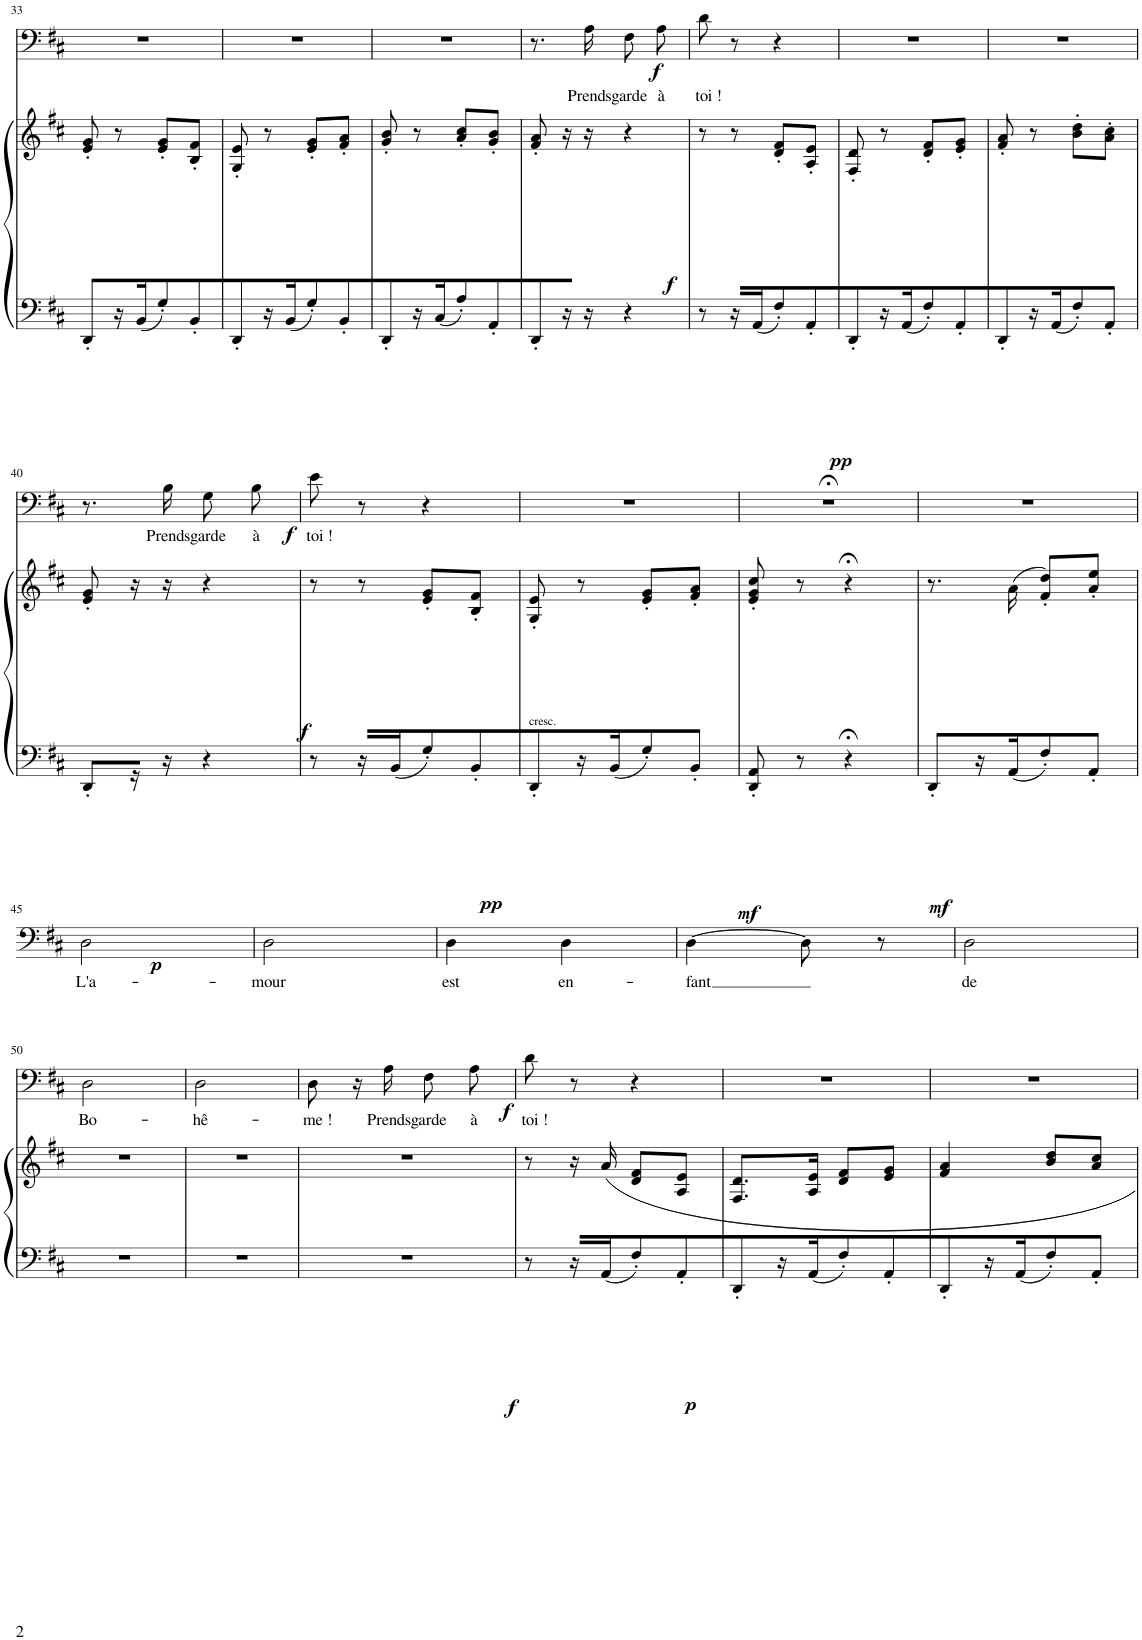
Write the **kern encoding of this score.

**kern	**kern	**dynam	**kern	**text	**dynam
*part2	*part2	*part2	*part1	*part1	*part1
*staff3	*staff2	*staff2/3	*staff1	*staff1	*staff1
*I"Piano	*	*	*I"BASSES Hommes  du peuple	*	*
*I'Pno	*	*	*	*	*
!!LO:PB:g=z
*clefF4	*clefG2	*	*clefF4	*	*
*k[f#c#]	*k[f#c#]	*	*k[f#c#]	*	*
*M2/4	*M2/4	*	*M2/4	*	*
=33	=33	=33	=33	=33	=33
8DD'/L	8e/' 8g/'	.	2r	.	.
16r	8r	.	.	.	.
16BB/J	.	.	.	.	.
8G'/	8e/' 8g/'L	.	.	.	.
8BB'/	8B/' 8f#/'J	.	.	.	.
=34	=34	=34	=34	=34	=34
8DD'/	8G/' 8e/'	.	2r	.	.
16r	8r	.	.	.	.
16BB/J	.	.	.	.	.
8G'/	8e/' 8g/'L	.	.	.	.
8BB'/	8f#/' 8a/'J	.	.	.	.
=35	=35	=35	=35	=35	=35
8DD'/	8g/' 8b/'	.	2r	.	.
16r	8r	.	.	.	.
16C#/J	.	.	.	.	.
8A'/	8a/' 8cc#/'L	.	.	.	.
8AA'/	8g/' 8b/'J	.	.	.	.
=36	=36	=36	=36	=36	=36
8DD'/	8f#/' 8a/'	.	8.r	.	.
16r	16r	.	.	.	.
!	!	!LO:DY:b	!	!LO:LY:b	!LO:DY:b
16r	16r	f	16A\	Prends	f
!	!	!	!	!LO:LY:b	!
4r	4r	.	8F#\L	garde	.
!	!	!	!	!LO:LY:b	!
.	.	.	8A\J	à	.
=37	=37	=37	=37	=37	=37
!	!	!	!	!LO:LY:b	!
8r	8r	.	8d\	toi !	.
16r	8r	.	8r	.	.
!	!	!LO:DY:b=2	!	!	!
16AA/J	.	pp	.	.	.
8F#'/	8d/' 8f#/'L	.	4r	.	.
8AA'/	8A/' 8e/'J	.	.	.	.
=38	=38	=38	=38	=38	=38
8DD'/	8F#/' 8d/'	.	2r	.	.
16r	8r	.	.	.	.
16AA/J	.	.	.	.	.
8F#'/	8d/' 8f#/'L	.	.	.	.
8AA'/	8e/' 8g/'J	.	.	.	.
=39	=39	=39	=39	=39	=39
8DD'/	8f#/' 8a/'	.	2r	.	.
16r	8r	.	.	.	.
16AA/J	.	.	.	.	.
8F#'/	8b\' 8dd\'L	.	.	.	.
8AA'/J	8a\' 8cc#\'J	.	.	.	.
!!LO:LB:g=z
=40	=40	=40	=40	=40	=40
8DD'/L	8e/' 8g/'	.	8.r	.	.
16r	16r	.	.	.	.
!	!	!LO:DY:b	!	!LO:LY:b	!LO:DY:b
16r	16r	f	16B\	Prends	f
!	!	!	!	!LO:LY:b	!
4r	4r	.	8G\L	garde	.
!	!	!	!	!LO:LY:b	!
.	.	.	8B\J	à	.
=41	=41	=41	=41	=41	=41
!	!	!	!	!LO:LY:b	!
8r	8r	.	8e\	toi !	.
16r	8r	.	8r	.	.
!	!	!LO:DY:b=2	!	!	!
16BB/J	.	pp	.	.	.
8G'/	8e/' 8g/'L	.	4r	.	.
8BB'/	8B/' 8f#/'J	.	.	.	.
=42	=42	=42	=42	=42	=42
!LO:TX:a:t=cresc.	!	!	!	!	!
8DD'/	8G/' 8e/'	.	2r	.	.
16r	8r	.	.	.	.
16BB/J	.	.	.	.	.
8G'/	8e/' 8g/'L	.	.	.	.
8BB'/J	8f#/' 8a/'J	.	.	.	.
=43	=43	=43	=43	=43	=43
!	!	!LO:DY:b=2	!	!	!
8DD/' 8AA/'	8e/' 8g/' 8cc#/'	mf	2r;<	.	.
8r	8r	.	.	.	.
4r;<	4r;<	.	.	.	.
=44	=44	=44	=44	=44	=44
!	!	!LO:DY:b=2	!	!	!
8DD'/L	8.r	mf	2r	.	.
16r	.	.	.	.	.
16AA/J	(16a\	.	.	.	.
8F#'/	8f#/' 8dd/'L)	.	.	.	.
8AA'/J	8a/' 8ee/'J	.	.	.	.
!!LO:LB:g=z
=45	=45	=45	=45	=45	=45
!	!	!	!	!LO:LY:b	!LO:DY:b
2r	2r	.	2D\	L'a-	p
=46	=46	=46	=46	=46	=46
!	!	!	!	!LO:LY:b	!
2r	2r	.	2D\	-mour	.
=47	=47	=47	=47	=47	=47
!	!	!	!	!LO:LY:b	!
2r	2r	.	4D\	est	.
!	!	!	!	!LO:LY:b	!
.	.	.	4D\	en-	.
=48	=48	=48	=48	=48	=48
!	!	!	!	!LO:LY:b	!
2r	2r	.	[4D\	-fant	.
.	.	.	8D\]	.	.
.	.	.	8r	.	.
=49	=49	=49	=49	=49	=49
!	!	!	!	!LO:LY:b	!
2r	2r	.	2D\	de	.
!!LO:LB:g=z
=50	=50	=50	=50	=50	=50
!	!	!	!	!LO:LY:b	!
2r	2r	.	2D\	Bo-	.
=51	=51	=51	=51	=51	=51
!	!	!	!	!LO:LY:b	!
2r	2r	.	2D\	-hê-	.
=52	=52	=52	=52	=52	=52
!	!	!	!	!LO:LY:b	!
*	*^	*	*	*	*
2r	2r	8.ryy	.	8D\	-me !	.
.	.	.	.	16r	.	.
!	!	!	!LO:DY:b	!	!LO:LY:b	!LO:DY:b
.	.	4ryy	f	16A\	Prends	f
!	!	!	!	!	!LO:LY:b	!
.	.	.	.	8F#\L	garde	.
!	!	!	!	!	!LO:LY:b	!
.	.	.	.	8A\J	à	.
.	.	16ryy	.	.	.	.
=53	=53	=53	=53	=53	=53	=53
!	!	!	!	!	!LO:LY:b	!
*	*v	*v	*	*	*	*
8r	8r	.	8d\	toi !	.
16r	16r	.	8r	.	.
!	!	!LO:DY:b=2	!	!	!
16AA/J	16a/	p	.	.	.
8F#'/	8d/ 8f#/L	.	4r	.	.
8AA'/	8A/ 8e/J	.	.	.	.
=54	=54	=54	=54	=54	=54
8DD'/	8.F#/ 8.d/L	.	2r	.	.
16r	.	.	.	.	.
16AA/J	16A/ 16e/Jk	.	.	.	.
8F#'/	8d/ 8f#/L	.	.	.	.
8AA'/	8e/ 8g/J	.	.	.	.
=55	=55	=55	=55	=55	=55
8DD'/	4f#/ 4a/	.	2r	.	.
16r	.	.	.	.	.
16AA/J	.	.	.	.	.
8F#'/	8b/ 8dd/L	.	.	.	.
8AA'/J	8a/ 8cc#/J	.	.	.	.
=	=	=	=	=	=
*-	*-	*-	*-	*-	*-
